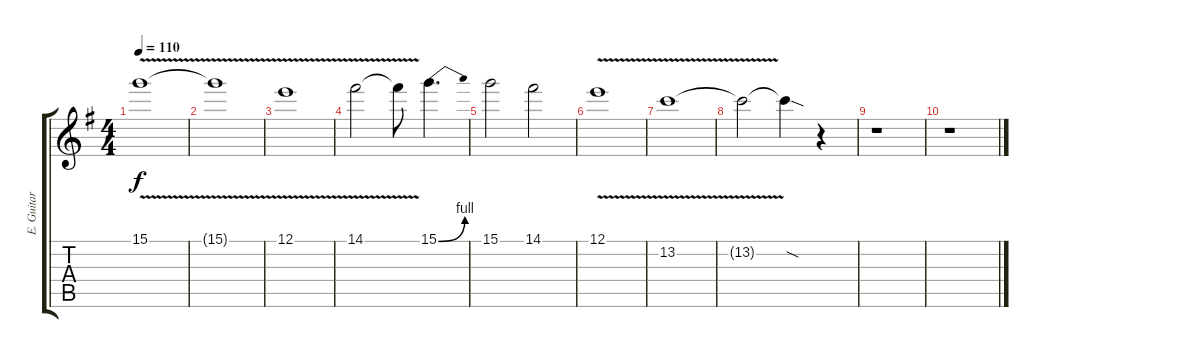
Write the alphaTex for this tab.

\track ("E. Guitar III" "E. Guitar ") {instrument overdrivenguitar}
\staff {score tabs}
\tuning (E4 B3 G3 D3 A2 E2) {hide}
\ts (4 4)
\tempo 110
\clef g2
\ks g
15.1{v}.1{dy f} |
15.1{t}.1 |
12.1{v}.1 |
14.1{v}.2 14.1{t}.8 15.1{be (bend 0 0 60 4)}.4{d} |
15.1.2 14.1.2 |
12.1{v}.1 |
13.2{v}.1 |
13.2{t}.2 13.2{sod t}.4 r.4 |
r.1 |
r.1
